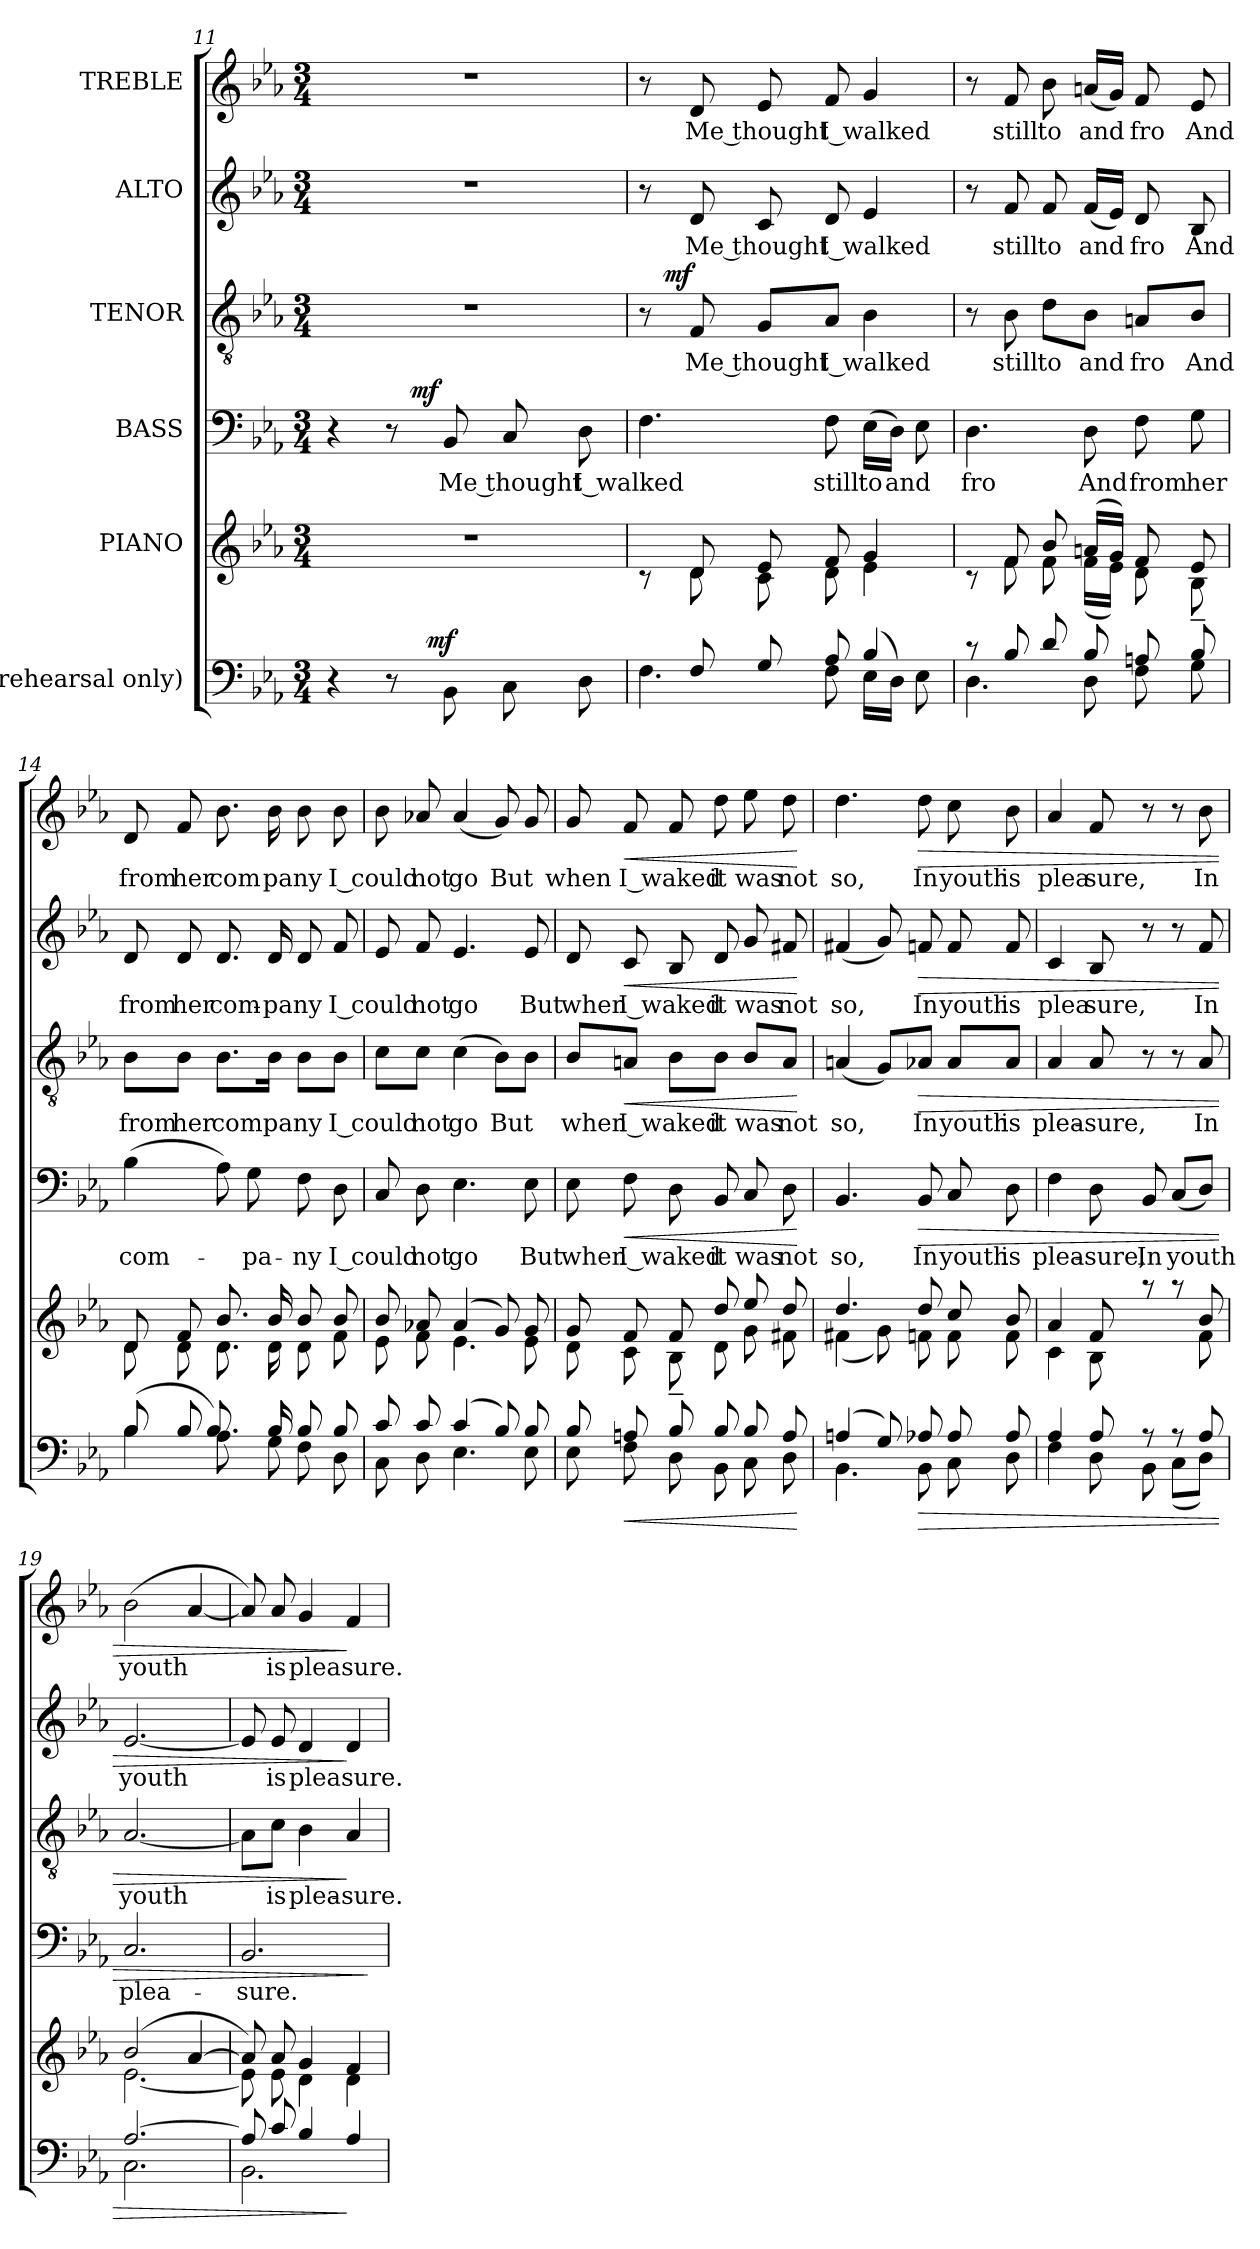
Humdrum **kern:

**kern	**dynam	**kern	**kern	**text	**dynam	**kern	**text	**dynam	**kern	**text	**dynam	**kern	**text	**dynam
*part6	*part6	*part5	*part4	*part4	*part4	*part3	*part3	*part3	*part2	*part2	*part2	*part1	*part1	*part1
*staff6	*staff6	*staff5	*staff4	*staff4	*staff4	*staff3	*staff3	*staff3	*staff2	*staff2	*staff2	*staff1	*staff1	*staff1
*I"(rehearsal only)	*	*I"PIANO	*I"BASS	*	*	*I"TENOR	*	*	*I"ALTO	*	*	*I"TREBLE	*	*
!!LO:PB:g=z
*clefF4	*	*clefG2	*clefF4	*	*	*clefGv2	*	*	*clefG2	*	*	*clefG2	*	*
*k[b-e-a-]	*	*k[b-e-a-]	*k[b-e-a-]	*	*	*k[b-e-a-]	*	*	*k[b-e-a-]	*	*	*k[b-e-a-]	*	*
*E-:	*	*E-:	*E-:	*	*	*E-:	*	*	*E-:	*	*	*E-:	*	*
*M3/4	*	*M3/4	*M3/4	*	*	*M3/4	*	*	*M3/4	*	*	*M3/4	*	*
=11	=11	=11	=11	=11	=11	=11	=11	=11	=11	=11	=11	=11	=11	=11
!	!	!LO:N:vis=1	!	!	!	!LO:N:vis=1	!	!	!LO:N:vis=1	!	!	!LO:N:vis=1	!	!
*^	*	*	*^	*	*	*	*	*	*	*	*	*	*	*
4r	4ryy	.	2.r	4r	4ryy	.	.	2.r	.	.	2.r	.	.	2.r	.	.
8r	16.ryy	.	.	8r	16ryy	.	.	.	.	.	.	.	.	.	.	.
!	!	!	!	!	!	!	!LO:DY:a	!	!	!	!	!	!	!	!	!
.	.	.	.	.	4..ryy	.	mf	.	.	.	.	.	.	.	.	.
!	!	!LO:DY:a	!	!	!	!	!	!	!	!	!	!	!	!	!	!
.	4ryy	mf	.	.	.	.	.	.	.	.	.	.	.	.	.	.
!	!	!	!	!	!	!LO:LY:b	!	!	!	!	!	!	!	!	!	!
8BB-\	.	.	.	8BB-/	.	Me thought	.	.	.	.	.	.	.	.	.	.
8C\	.	.	.	8C/	.	.	.	.	.	.	.	.	.	.	.	.
.	8ryy	.	.	.	.	.	.	.	.	.	.	.	.	.	.	.
!	!	!	!	!	!	!LO:LY:b	!	!	!	!	!	!	!	!	!	!
8D\	.	.	.	8D\	.	I walked	.	.	.	.	.	.	.	.	.	.
.	32ryy	.	.	.	.	.	.	.	.	.	.	.	.	.	.	.
*	*	*	*	*v	*v	*	*	*	*	*	*	*	*	*	*	*
=12	=12	=12	=12	=12	=12	=12	=12	=12	=12	=12	=12	=12	=12	=12	=12
*	*	*	*^	*	*	*	*^	*	*	*	*	*	*^	*	*
4.F\	8ryy	.	8ryy	8rc	4.F\	.	.	8r	16ryy	.	.	8r	.	.	8r	16ryy	.	.
!	!	!	!	!	!	!	!	!	!	!	!LO:DY:a	!	!	!	!	!	!	!LO:DY:a
!	!	!	!	!	!	!	!	!	!	!	!	!	!	!	!	!	!	!LO:DY:n=1:b
.	.	.	.	.	.	.	.	.	2ryy	.	mf	.	.	.	.	2ryy	.	mf mf
!	!	!	!	!	!	!	!	!	!	!LO:LY:b	!	!	!LO:LY:b	!	!	!	!LO:LY:b	!
.	8F/	.	8d/	8d\	.	.	.	8F/	.	Me thought	.	8d/	Me thought	.	8d/	.	Me thought	.
.	8G/	.	8e-/	8c\	.	.	.	8G/L	.	.	.	8c/	.	.	8e-/	.	.	.
!	!	!	!	!	!	!LO:LY:b	!	!	!	!LO:LY:b	!	!	!LO:LY:b	!	!	!	!LO:LY:b	!
8F\	8A-/	.	8f/	8d\	8F\	still	.	8A-/J	.	I walked	.	8d/	I walked	.	8f/	.	I walked	.
!	!	!	!	!	!	!LO:LY:b	!	!	!	!	!	!	!	!	!	!	!	!
(<4B-/	16E-\LL	.	4g/	4e-\	(>16E-\LL	to	.	4B-\	.	.	.	4e-/	.	.	4g/	.	.	.
!	!	!	!	!	!	!LO:LY:b	!	!	!	!	!	!	!	!	!	!	!	!
.	16D\JJ)	.	.	.	16D\JJ)	and	.	.	8.ryy	.	.	.	.	.	.	8.ryy	.	.
.	8E-\	.	.	.	8E-\	.	.	.	.	.	.	.	.	.	.	.	.	.
=13	=13	=13	=13	=13	=13	=13	=13	=13	=13	=13	=13	=13	=13	=13	=13	=13	=13	=13
!	!	!	!	!	!	!LO:LY:b	!	!	!	!	!	!	!	!	!	!	!	!
*	*	*	*	*	*	*	*	*v	*v	*	*	*	*	*	*v	*v	*	*
8rc	4.D\	.	8ryy	8rc	4.D\	fro	.	8r	.	.	8r	.	.	8r	.	.
!	!	!	!	!	!	!	!	!	!LO:LY:b	!	!	!LO:LY:b	!	!	!LO:LY:b	!
8B-/	.	.	8f/	8f\	.	.	.	8B-\	still	.	8f/	still	.	8f/	still	.
!	!	!	!	!	!	!	!	!	!LO:LY:b	!	!	!LO:LY:b	!	!	!LO:LY:b	!
8d/	.	.	8b-/	8f\	.	.	.	8d\L	to	.	8f/	to	.	8b-\	to	.
!	!	!	!	!	!	!LO:LY:b	!	!	!LO:LY:b	!	!	!LO:LY:b	!	!	!LO:LY:b	!
8B-/	8D\	.	(>16an/LL	(<16f\LL	8D\	And	.	8B-\J	and	.	(<16f/LL	and	.	(<16an/LL	and	.
.	.	.	16g/JJ)	16e-\JJ)	.	.	.	.	.	.	16e-/JJ)	.	.	16g/JJ)	.	.
!	!	!	!	!	!	!LO:LY:b	!	!	!LO:LY:b	!	!	!LO:LY:b	!	!	!LO:LY:b	!
8An/	8F\	.	8f/	8d\	8F\	from	.	8An/L	fro	.	8d/	fro	.	8f/	fro	.
!	!	!	!	!	!	!LO:LY:b	!	!	!LO:LY:b	!	!	!LO:LY:b	!	!	!LO:LY:b	!
8B-/	8G\	.	8e-/	8B-~<\	8G\	her	.	8B-/J	And	.	8B-/	And	.	8e-/	And	.
=14	=14	=14	=14	=14	=14	=14	=14	=14	=14	=14	=14	=14	=14	=14	=14	=14
*^	*^	*	*	*	*	*	*	*	*	*	*	*	*	*	*	*
!	!	!	!	!	!	!	!	!LO:LY:b	!	!	!LO:LY:b	!	!	!LO:LY:b	!	!	!LO:LY:b	!
(<8B-/	4B-\	4..ryy	2ryy	.	8d/	8d\	(>4B-\	com-	.	8B-\L	from	.	8d/	from	.	8d/	from	.
!	!	!	!	!	!	!	!	!	!	!	!LO:LY:b	!	!	!LO:LY:b	!	!	!LO:LY:b	!
8B-/	.	.	.	.	8f/	8d\	.	.	.	8B-\J	her	.	8d/	her	.	8f/	her	.
!	!	!	!	!	!	!	!	!	!	!	!LO:LY:b	!	!	!LO:LY:b	!	!	!LO:LY:b	!
8A-\	8.B-/)	.	.	.	8.b-/	8.d\	8A-\)	.	.	8.B-\L	com	.	8.d/	com-	.	8.b-\	com	.
!	!	!	!	!	!	!	!	!LO:LY:b	!	!	!	!	!	!	!	!	!	!
4.ryy	.	.	.	.	.	.	8G\	-pa-	.	.	.	.	.	.	.	.	.	.
!	!	!	!	!	!	!	!	!	!	!	!LO:LY:b	!	!	!LO:LY:b	!	!	!LO:LY:b	!
.	8G\	16B-/	.	.	16b-/	16d\	.	.	.	16B-\Jk	pany	.	16d/	-pany	.	16b-\	pany	.
!	!	!	!	!	!	!	!	!LO:LY:b	!	!	!	!	!	!	!	!	!	!
.	.	8B-/	8F\	.	8b-/	8d\	8F\	-ny	.	8B-\L	.	.	8d/	.	.	8b-\	.	.
.	8.ryy	.	.	.	.	.	.	.	.	.	.	.	.	.	.	.	.	.
!	!	!	!	!	!	!	!	!LO:LY:b	!	!	!LO:LY:b	!	!	!LO:LY:b	!	!	!LO:LY:b	!
.	.	8D\	8B-/	.	8b-/	8f\	8D\	I could	.	8B-\J	I could	.	8f/	I could	.	8b-\	I could	.
*	*v	*v	*v	*	*	*	*	*	*	*	*	*	*	*	*	*	*	*
=15	=15	=15	=15	=15	=15	=15	=15	=15	=15	=15	=15	=15	=15	=15	=15	=15
8c/	8C\	.	8b-/	8e-\	8C/	.	.	8c\L	.	.	8e-/	.	.	8b-\	.	.
!	!	!	!	!	!	!LO:LY:b	!	!	!LO:LY:b	!	!	!LO:LY:b	!	!	!LO:LY:b	!
8c/	8D\	.	8a-X/	8f\	8D\	not	.	8c\J	not	.	8f/	not	.	8a-X/	not	.
!	!	!	!	!	!	!LO:LY:b	!	!	!LO:LY:b	!	!	!LO:LY:b	!	!	!LO:LY:b	!
(4c/	4.E-\	.	(4a-/	4.e-\	4.E-\	go	.	(>4c\	go	.	4.e-/	go	.	(<4a-/	go	.
!	!	!	!	!	!	!	!	!	!LO:LY:b	!	!	!	!	!	!LO:LY:b	!
8B-/)	.	.	8g/)	.	.	.	.	8B-\L)	But	.	.	.	.	8g/)	But	.
!	!	!	!	!	!	!LO:LY:b	!	!	!	!	!	!LO:LY:b	!	!	!	!
8B-/	8E-\	.	8g/	8e-\	8E-\	But	.	8B-\J	.	.	8e-/	But	.	8g/	.	.
!!LO:LB:g=z
=16	=16	=16	=16	=16	=16	=16	=16	=16	=16	=16	=16	=16	=16	=16	=16	=16
!	!	!	!	!	!	!LO:LY:b	!	!	!LO:LY:b	!	!	!LO:LY:b	!	!	!LO:LY:b	!
8B-/	8E-\	.	8g/	8d\	8E-\	when	.	8B-/L	when	.	8d/	when	.	8g/	when	.
!	!	!LO:HP:b	!	!	!	!LO:LY:b	!LO:HP:b	!	!LO:LY:b	!LO:HP:b	!	!LO:LY:b	!LO:HP:b	!	!LO:LY:b	!LO:HP:b
8An/	8F\	<	8f/	8c\	8F\	I waked	<	8An/J	I waked	<	8c/	I waked	<	8f/	I waked	<
8B-/	8D\	.	8f/	8B-~<\	8D\	.	.	8B-\L	.	.	8B-/	.	.	8f/	.	.
!	!	!	!	!	!	!LO:LY:b	!	!	!LO:LY:b	!	!	!LO:LY:b	!	!	!LO:LY:b	!
8B-/	8BB-\	.	8dd/	8d\	8BB-/	it	.	8B-\J	it	.	8d/	it	.	8dd\	it	.
!	!	!	!	!	!	!LO:LY:b	!	!	!LO:LY:b	!	!	!LO:LY:b	!	!	!LO:LY:b	!
8B-/	8C\	.	8ee-/	8g\	8C/	was	.	8B-/L	was	.	8g/	was	.	8ee-\	was	.
!	!	!	!	!	!	!LO:LY:b	!	!	!LO:LY:b	!	!	!LO:LY:b	!	!	!LO:LY:b	!
8A/	8D\	.	8dd/	8f#X\	8D\	not	.	8A/J	not	.	8f#X/	not	.	8dd\	not	.
*v	*v	*	*	*	*	*	*	*	*	*	*	*	*	*	*	*
*	*	*v	*v	*	*	*	*	*	*	*	*	*	*	*	*
.	[	.	.	.	[	.	.	[	.	.	[	.	.	[
=17	=17	=17	=17	=17	=17	=17	=17	=17	=17	=17	=17	=17	=17	=17
*^	*	*^	*	*	*	*	*	*	*	*	*	*	*	*
!	!	!	!	!	!	!LO:LY:b	!	!	!LO:LY:b	!	!	!LO:LY:b	!	!	!LO:LY:b	!
(4An/	4.BB-\	.	4.dd/	(<4f#X\	4.BB-/	so,	.	(<4An/	so,	.	(<4f#X/	so,	.	4.dd\	so,	.
8G/)	.	.	.	8g\)	.	.	.	8G/L)	.	.	8g/)	.	.	.	.	.
!	!	!LO:HP:b	!	!	!	!LO:LY:b	!LO:HP:b	!	!LO:LY:b	!LO:HP:b	!	!LO:LY:b	!LO:HP:b	!	!LO:LY:b	!LO:HP:b
8A-X/	8BB-\	>	8dd/	8fn\	8BB-/	In	>	8A-X/J	In	>	8fn/	In	>	8dd\	In	>
!	!	!	!	!	!	!LO:LY:b	!	!	!LO:LY:b	!	!	!LO:LY:b	!	!	!LO:LY:b	!
8A-/	8C\	.	8cc/	8f\	8C/	youth	.	8A-/L	youth	.	8f/	youth	.	8cc\	youth	.
!	!	!	!	!	!	!LO:LY:b	!	!	!LO:LY:b	!	!	!LO:LY:b	!	!	!LO:LY:b	!
8A-/	8D\	.	8b-/	8f\	8D\	is	.	8A-/J	is	.	8f/	is	.	8b-\	is	.
=18	=18	=18	=18	=18	=18	=18	=18	=18	=18	=18	=18	=18	=18	=18	=18	=18
!	!	!	!	!	!	!LO:LY:b	!	!	!LO:LY:b	!	!	!LO:LY:b	!	!	!LO:LY:b	!
4A-/	4F\	.	4a-/	4c\	4F\	plea-	.	4A-/	plea-	.	4c/	plea	.	4a-/	plea	.
!	!	!	!	!	!	!LO:LY:b	!	!	!LO:LY:b	!	!	!LO:LY:b	!	!	!LO:LY:b	!
8A-/	8D\	.	8f/	8B-\	8D\	-sure,	.	8A-/	-sure,	.	8B-/	sure,	.	8f/	sure,	.
!	!	!	!	!	!	!LO:LY:b	!	!	!	!	!	!	!	!	!	!
8rA	8BB-\	.	8raa	4ryy	8BB-/	In	.	8r	.	.	8r	.	.	8r	.	.
!	!	!	!	!	!	!LO:LY:b	!	!	!	!	!	!	!	!	!	!
8rA	(<8C\L	.	8raa	.	(<8C/L	youth	.	8r	.	.	8r	.	.	8r	.	.
!	!	!	!	!	!	!	!	!	!LO:LY:b	!	!	!LO:LY:b	!	!	!LO:LY:b	!
8A-/	8D\J)	.	8b-/	8f\	8D/J)	.	.	8A-/	In	.	8f/	In	.	8b-\	In	.
=19	=19	=19	=19	=19	=19	=19	=19	=19	=19	=19	=19	=19	=19	=19	=19	=19
!	!	!	!	!	!	!LO:LY:b	!	!	!LO:LY:b	!	!	!LO:LY:b	!	!	!LO:LY:b	!
[>2.A-/	2.C\	.	(2b-/	[<2.e-\	2.C/	plea-	.	[<2.A-/	youth	.	[<2.e-/	youth	.	(>2b-\	youth	.
.	.	.	[>4a-/	.	.	.	.	.	.	.	.	.	.	[<4a-/	.	.
=20	=20	=20	=20	=20	=20	=20	=20	=20	=20	=20	=20	=20	=20	=20	=20	=20
!	!	!	!	!	!	!LO:LY:b	!	!	!	!	!	!	!	!	!	!
8A-/]	2.BB-\	.	8a-/])	8e-\]	2.BB-/	-sure.	.	8A-\L]	.	.	8e-/]	.	.	8a-/])	.	.
!	!	!	!	!	!	!	!	!	!LO:LY:b	!	!	!LO:LY:b	!	!	!LO:LY:b	!
8c/	.	.	8a-/	8e-\	.	.	.	8c\J	is	.	8e-/	is	.	8a-/	is	.
!	!	!	!	!	!	!	!	!	!LO:LY:b	!	!	!LO:LY:b	!	!	!LO:LY:b	!
4B-/	.	.	4g/	4d\	.	.	.	4B-\	plea-	.	4d/	plea	.	4g/	plea	.
!	!	!	!	!	!	!	!	!	!LO:LY:b	!	!	!LO:LY:b	!	!	!LO:LY:b	!
4A-/	.	]	4f/	4d\	.	.	.	4A-/	-sure.	]	4d/	sure.	]	4f/	sure.	]
*v	*v	*	*	*	*	*	*	*	*	*	*	*	*	*	*	*
*	*	*v	*v	*	*	*	*	*	*	*	*	*	*	*	*
.	.	.	.	.	]	.	.	.	.	.	.	.	.	.
=	=	=	=	=	=	=	=	=	=	=	=	=	=	=
*-	*-	*-	*-	*-	*-	*-	*-	*-	*-	*-	*-	*-	*-	*-
